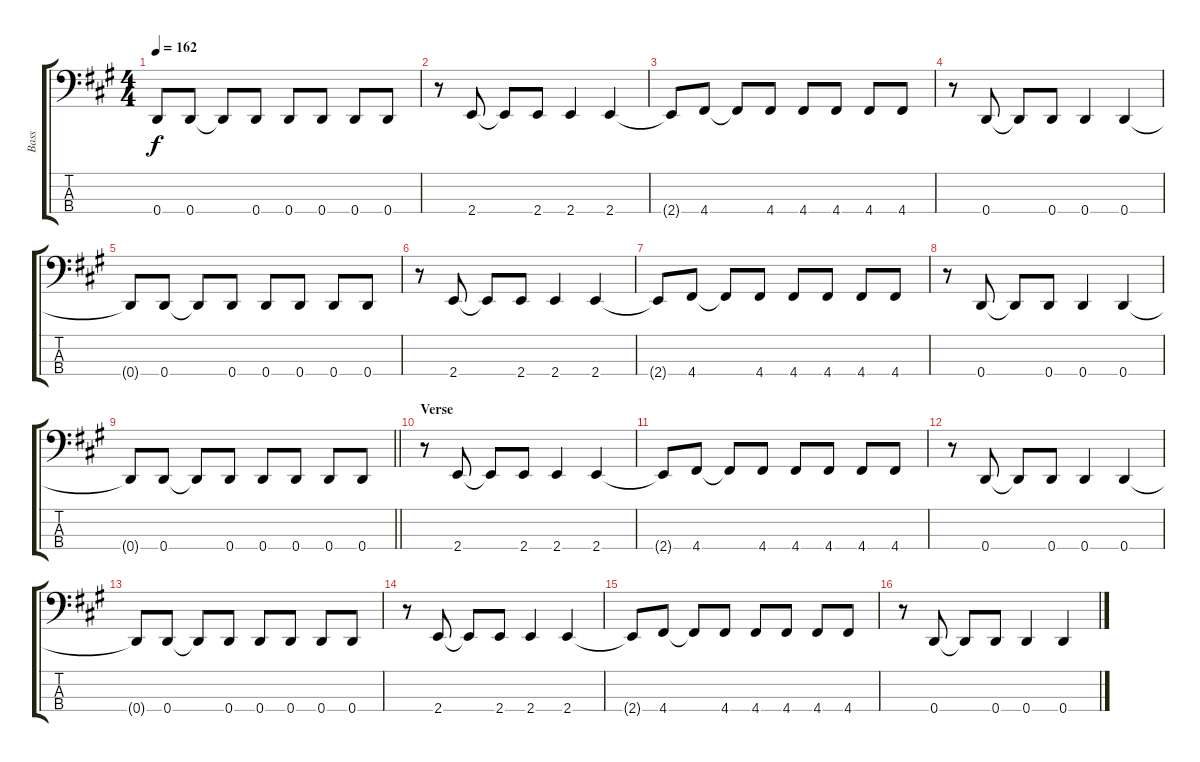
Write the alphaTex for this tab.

\track ("Bass" "Bass") {instrument electricbassfinger}
\staff {score tabs}
\tuning (G2 D2 A1 D1) {hide}
\ts (4 4)
\tempo 162
\clef f4
\ks a
0.4{t}.8{dy f} 0.4.8 0.4{t}.8 0.4.8 0.4.8 0.4.8 0.4.8 0.4.8 |
r.8 2.4.8 2.4{t}.8 2.4.8 2.4.4 2.4.4 |
2.4{t}.8 4.4.8 4.4{t}.8 4.4.8 4.4.8 4.4.8 4.4.8 4.4.8 |
r.8 0.4.8 0.4{t}.8 0.4.8 0.4.4 0.4.4 |
0.4{t}.8 0.4.8 0.4{t}.8 0.4.8 0.4.8 0.4.8 0.4.8 0.4.8 |
r.8 2.4.8 2.4{t}.8 2.4.8 2.4.4 2.4.4 |
2.4{t}.8 4.4.8 4.4{t}.8 4.4.8 4.4.8 4.4.8 4.4.8 4.4.8 |
r.8 0.4.8 0.4{t}.8 0.4.8 0.4.4 0.4.4 |
\barLineRight lightlight
0.4{t}.8 0.4.8 0.4{t}.8 0.4.8 0.4.8 0.4.8 0.4.8 0.4.8 |
\section ("" "Verse")
r.8 2.4.8 2.4{t}.8 2.4.8 2.4.4 2.4.4 |
2.4{t}.8 4.4.8 4.4{t}.8 4.4.8 4.4.8 4.4.8 4.4.8 4.4.8 |
r.8 0.4.8 0.4{t}.8 0.4.8 0.4.4 0.4.4 |
0.4{t}.8 0.4.8 0.4{t}.8 0.4.8 0.4.8 0.4.8 0.4.8 0.4.8 |
r.8 2.4.8 2.4{t}.8 2.4.8 2.4.4 2.4.4 |
2.4{t}.8 4.4.8 4.4{t}.8 4.4.8 4.4.8 4.4.8 4.4.8 4.4.8 |
r.8 0.4.8 0.4{t}.8 0.4.8 0.4.4 0.4.4
